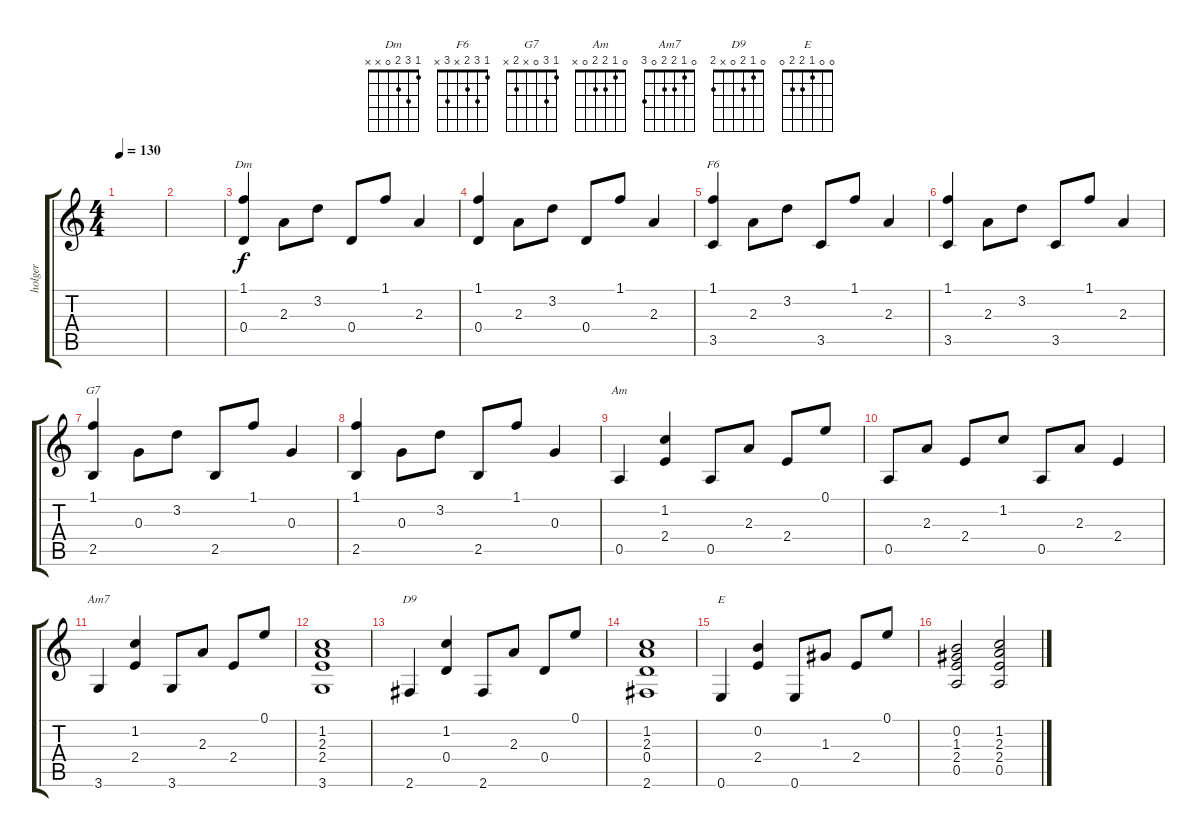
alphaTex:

\track ("holger" "holger") {instrument acousticguitarnylon}
\staff {score tabs}
\tuning (E4 B3 G3 D3 A2 E2) {hide}
\chord ("Dm" 1 3 2 0 x x)
\chord ("F6" 1 3 2 x 3 x)
\chord ("G7" 1 3 0 x 2 x)
\chord ("Am" 0 1 2 2 0 x)
\chord ("Am7" 0 1 2 2 0 3)
\chord ("D9" 0 1 2 0 x 2)
\chord ("E" 0 0 1 2 2 0)
\ts (4 4)
\tempo 130
\clef g2
\ks c
|
|
(1.1 0.4).4{ch "Dm"} 2.3.8 3.2.8 0.4.8 1.1.8 2.3.4 |
(1.1 0.4).4 2.3.8 3.2.8 0.4.8 1.1.8 2.3.4 |
(1.1 3.5).4{ch "F6"} 2.3.8 3.2.8 3.5.8 1.1.8 2.3.4 |
(1.1 3.5).4 2.3.8 3.2.8 3.5.8 1.1.8 2.3.4 |
(1.1 2.5).4{ch "G7"} 0.3.8 3.2.8 2.5.8 1.1.8 0.3.4 |
(1.1 2.5).4 0.3.8 3.2.8 2.5.8 1.1.8 0.3.4 |
0.5.4{ch "Am"} (1.2 2.4).4 0.5.8 2.3.8 2.4.8 0.1.8 |
0.5.8 2.3.8 2.4.8 1.2.8 0.5.8 2.3.8 2.4.4 |
3.6.4{ch "Am7"} (1.2 2.4).4 3.6.8 2.3.8 2.4.8 0.1.8 |
(1.2 2.3 2.4 3.6).1 |
2.6.4{ch "D9"} (1.2 0.4).4 2.6.8 2.3.8 0.4.8 0.1.8 |
(1.2 2.3 0.4 2.6).1 |
0.6.4{ch "E"} (0.2 2.4).4 0.6.8 1.3.8 2.4.8 0.1.8 |
(0.2 1.3 2.4 0.5).2 (1.2 2.3 2.4 0.5).2
